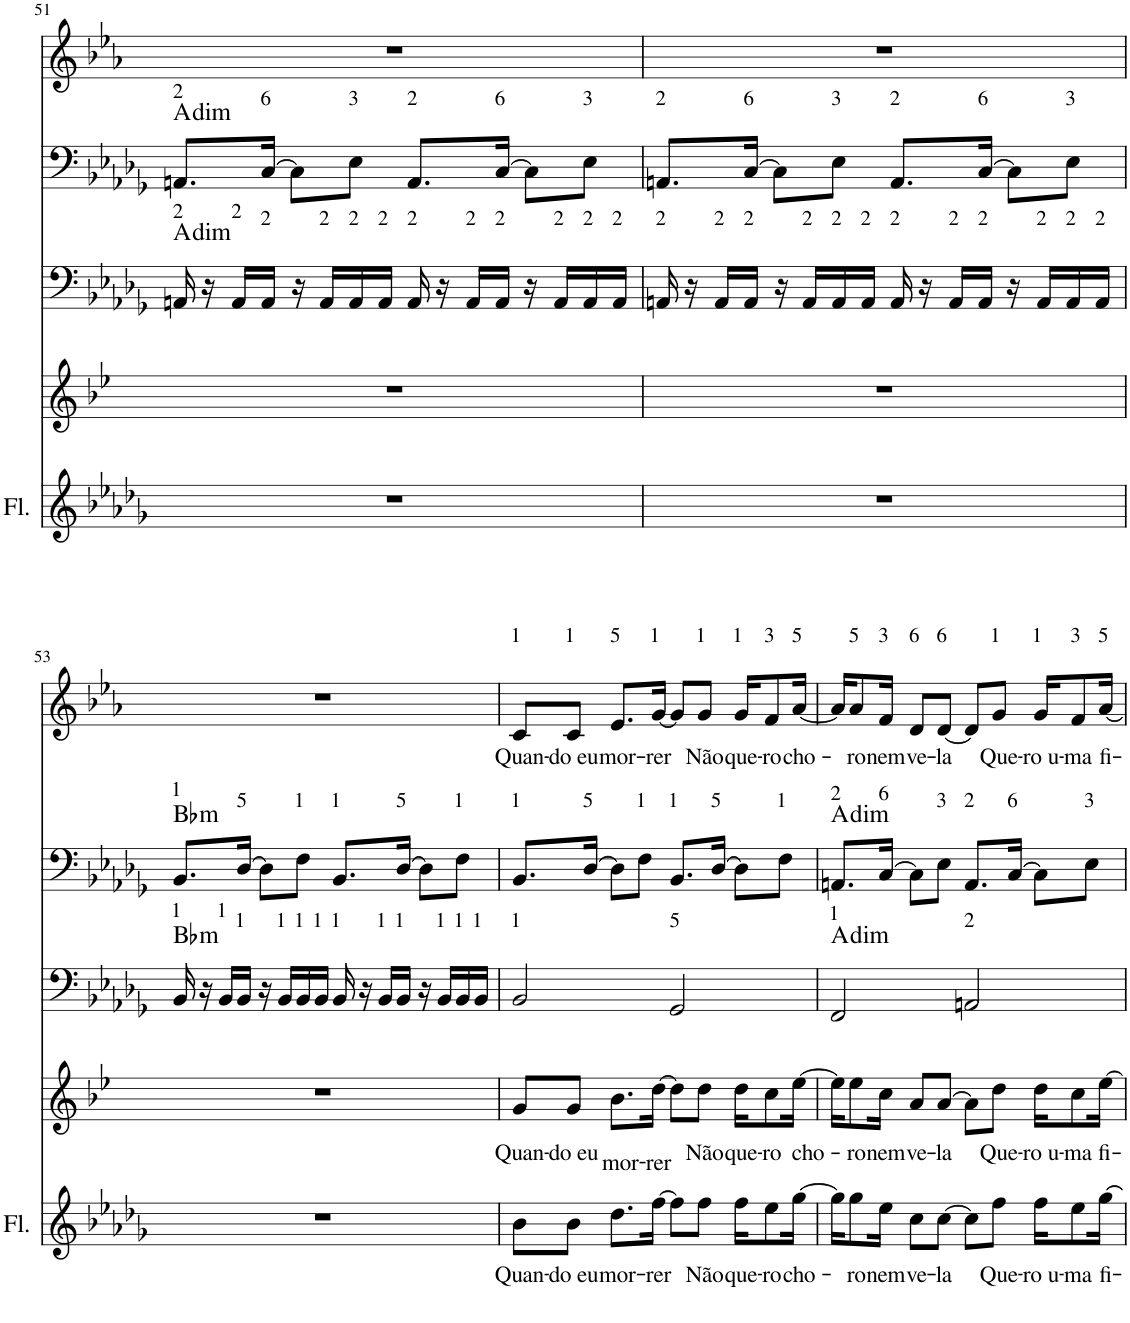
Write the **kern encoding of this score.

**kern	**text	**kern	**text	**kern	**harte	**kern	**harte	**kern	**text
*part5	*part5	*part4	*part4	*part3	*part3	*part2	*part2	*part1	*part1
*staff5	*staff5	*staff4	*staff4	*staff3	*	*staff2	*	*staff1	*staff1
*I"Flauta Transversal	*	*I"Saxofone Alto	*	*I"Tuba	*	*I"Trombone	*	*I"Trompete Bb	*
*I'Fl.	*	*	*	*I'Tba	*	*I'Trb	*	*I'Tpt	*
!!LO:PB:g=z
*clefG2	*	*clefG2	*	*clefF4	*	*clefF4	*	*clefG2	*
*	*	*Trd5c9	*	*	*	*	*	*Trd1c2	*
*k[b-e-a-d-g-]	*	*k[b-e-]	*	*k[b-e-a-d-g-]	*	*k[b-e-a-d-g-]	*	*k[b-e-a-]	*
*M4/4	*	*M4/4	*	*M4/4	*	*M4/4	*	*M4/4	*
=51	=51	=51	=51	=51	=51	=51	=51	=51	=51
!	!	!	!	!	!	!LO:TX:a:t=2	!	!	!
!	!	!	!	!LO:TX:a:t=2	!LO:H:kt=dim	!	!LO:H:kt=dim	!	!
1r	.	1r	.	16AAn/	A:dim	8.AAn/L	A:dim	1r	.
.	.	.	.	16r	.	.	.	.	.
!	!	!	!	!LO:TX:a:t=2	!	!	!	!	!
.	.	.	.	16AA/LL	.	.	.	.	.
!	!	!	!	!	!	!LO:TX:a:t=6	!	!	!
!	!	!	!	!LO:TX:a:t=2	!	!	!	!	!
.	.	.	.	16AA/JJ	.	[16C/Jk	.	.	.
.	.	.	.	16r	.	8C\L]	.	.	.
!	!	!	!	!LO:TX:a:t=2	!	!	!	!	!
.	.	.	.	16AA/LL	.	.	.	.	.
!	!	!	!	!	!	!LO:TX:a:t=3	!	!	!
!	!	!	!	!LO:TX:a:t=2	!	!	!	!	!
.	.	.	.	16AA/	.	8E-\J	.	.	.
!	!	!	!	!LO:TX:a:t=2	!	!	!	!	!
.	.	.	.	16AA/JJ	.	.	.	.	.
!	!	!	!	!	!	!LO:TX:a:t=2	!	!	!
!	!	!	!	!LO:TX:a:t=2	!	!	!	!	!
.	.	.	.	16AA/	.	8.AA/L	.	.	.
.	.	.	.	16r	.	.	.	.	.
!	!	!	!	!LO:TX:a:t=2	!	!	!	!	!
.	.	.	.	16AA/LL	.	.	.	.	.
!	!	!	!	!	!	!LO:TX:a:t=6	!	!	!
!	!	!	!	!LO:TX:a:t=2	!	!	!	!	!
.	.	.	.	16AA/JJ	.	[16C/Jk	.	.	.
.	.	.	.	16r	.	8C\L]	.	.	.
!	!	!	!	!LO:TX:a:t=2	!	!	!	!	!
.	.	.	.	16AA/LL	.	.	.	.	.
!	!	!	!	!	!	!LO:TX:a:t=3	!	!	!
!	!	!	!	!LO:TX:a:t=2	!	!	!	!	!
.	.	.	.	16AA/	.	8E-\J	.	.	.
!	!	!	!	!LO:TX:a:t=2	!	!	!	!	!
.	.	.	.	16AA/JJ	.	.	.	.	.
=52	=52	=52	=52	=52	=52	=52	=52	=52	=52
!	!	!	!	!	!	!LO:TX:a:t=2	!	!	!
!	!	!	!	!LO:TX:a:t=2	!	!	!	!	!
1r	.	1r	.	16AAn/	.	8.AAn/L	.	1r	.
.	.	.	.	16r	.	.	.	.	.
!	!	!	!	!LO:TX:a:t=2	!	!	!	!	!
.	.	.	.	16AA/LL	.	.	.	.	.
!	!	!	!	!	!	!LO:TX:a:t=6	!	!	!
!	!	!	!	!LO:TX:a:t=2	!	!	!	!	!
.	.	.	.	16AA/JJ	.	[16C/Jk	.	.	.
.	.	.	.	16r	.	8C\L]	.	.	.
!	!	!	!	!LO:TX:a:t=2	!	!	!	!	!
.	.	.	.	16AA/LL	.	.	.	.	.
!	!	!	!	!	!	!LO:TX:a:t=3	!	!	!
!	!	!	!	!LO:TX:a:t=2	!	!	!	!	!
.	.	.	.	16AA/	.	8E-\J	.	.	.
!	!	!	!	!LO:TX:a:t=2	!	!	!	!	!
.	.	.	.	16AA/JJ	.	.	.	.	.
!	!	!	!	!	!	!LO:TX:a:t=2	!	!	!
!	!	!	!	!LO:TX:a:t=2	!	!	!	!	!
.	.	.	.	16AA/	.	8.AA/L	.	.	.
.	.	.	.	16r	.	.	.	.	.
!	!	!	!	!LO:TX:a:t=2	!	!	!	!	!
.	.	.	.	16AA/LL	.	.	.	.	.
!	!	!	!	!	!	!LO:TX:a:t=6	!	!	!
!	!	!	!	!LO:TX:a:t=2	!	!	!	!	!
.	.	.	.	16AA/JJ	.	[16C/Jk	.	.	.
.	.	.	.	16r	.	8C\L]	.	.	.
!	!	!	!	!LO:TX:a:t=2	!	!	!	!	!
.	.	.	.	16AA/LL	.	.	.	.	.
!	!	!	!	!	!	!LO:TX:a:t=3	!	!	!
!	!	!	!	!LO:TX:a:t=2	!	!	!	!	!
.	.	.	.	16AA/	.	8E-\J	.	.	.
!	!	!	!	!LO:TX:a:t=2	!	!	!	!	!
.	.	.	.	16AA/JJ	.	.	.	.	.
!!LO:LB:g=z
=53	=53	=53	=53	=53	=53	=53	=53	=53	=53
!	!	!	!	!	!	!LO:TX:a:t=1	!	!	!
!	!	!	!	!LO:TX:a:t=1	!LO:H:kt=m	!	!LO:H:kt=m	!	!
1r	.	1r	.	16BB-/	Bb:min	8.BB-/L	Bb:min	1r	.
.	.	.	.	16r	.	.	.	.	.
!	!	!	!	!LO:TX:a:t=1	!	!	!	!	!
.	.	.	.	16BB-/LL	.	.	.	.	.
!	!	!	!	!	!	!LO:TX:a:t=5	!	!	!
!	!	!	!	!LO:TX:a:t=1	!	!	!	!	!
.	.	.	.	16BB-/JJ	.	[16D-/Jk	.	.	.
.	.	.	.	16r	.	8D-\L]	.	.	.
!	!	!	!	!LO:TX:a:t=1	!	!	!	!	!
.	.	.	.	16BB-/LL	.	.	.	.	.
!	!	!	!	!	!	!LO:TX:a:t=1	!	!	!
!	!	!	!	!LO:TX:a:t=1	!	!	!	!	!
.	.	.	.	16BB-/	.	8F\J	.	.	.
!	!	!	!	!LO:TX:a:t=1	!	!	!	!	!
.	.	.	.	16BB-/JJ	.	.	.	.	.
!	!	!	!	!	!	!LO:TX:a:t=1	!	!	!
!	!	!	!	!LO:TX:a:t=1	!	!	!	!	!
.	.	.	.	16BB-/	.	8.BB-/L	.	.	.
.	.	.	.	16r	.	.	.	.	.
!	!	!	!	!LO:TX:a:t=1	!	!	!	!	!
.	.	.	.	16BB-/LL	.	.	.	.	.
!	!	!	!	!	!	!LO:TX:a:t=5	!	!	!
!	!	!	!	!LO:TX:a:t=1	!	!	!	!	!
.	.	.	.	16BB-/JJ	.	[16D-/Jk	.	.	.
.	.	.	.	16r	.	8D-\L]	.	.	.
!	!	!	!	!LO:TX:a:t=1	!	!	!	!	!
.	.	.	.	16BB-/LL	.	.	.	.	.
!	!	!	!	!	!	!LO:TX:a:t=1	!	!	!
!	!	!	!	!LO:TX:a:t=1	!	!	!	!	!
.	.	.	.	16BB-/	.	8F\J	.	.	.
!	!	!	!	!LO:TX:a:t=1	!	!	!	!	!
.	.	.	.	16BB-/JJ	.	.	.	.	.
=54	=54	=54	=54	=54	=54	=54	=54	=54	=54
!	!	!	!	!	!	!	!	!LO:TX:a:t=1	!
!	!	!	!	!	!	!LO:TX:a:t=1	!	!	!
!	!	!	!	!LO:TX:a:t=1	!	!	!	!	!
!	!LO:LY:b	!	!LO:LY:b	!	!	!	!	!	!LO:LY:b
8b-\L	Quan-	8g/L	Quan-	2BB-/	.	8.BB-/L	.	8c/L	Quan-
!	!	!	!	!	!	!	!	!LO:TX:a:t=1	!
!	!LO:LY:b	!	!LO:LY:b	!	!	!	!	!	!LO:LY:b
8b-\J	-do eu	8g/J	-do eu	.	.	.	.	8c/J	-do eu
!	!	!	!	!	!	!LO:TX:a:t=5	!	!	!
.	.	.	.	.	.	[16D-/Jk	.	.	.
!	!	!	!	!	!	!	!	!LO:TX:a:t=5	!
!	!LO:LY:b	!	!LO:LY:b	!	!	!	!	!	!LO:LY:b
8.dd-\L	mor-	8.b-\L	mor-	.	.	8D-\L]	.	8.e-/L	mor-
!	!	!	!	!	!	!LO:TX:a:t=1	!	!	!
.	.	.	.	.	.	8F\J	.	.	.
!	!	!	!	!	!	!	!	!LO:TX:a:t=1	!
!	!LO:LY:b	!	!LO:LY:b	!	!	!	!	!	!LO:LY:b
[16ff\Jk	-rer	[16dd\Jk	-rer	.	.	.	.	[16g/Jk	-rer
!	!	!	!	!	!	!LO:TX:a:t=1	!	!	!
!	!	!	!	!LO:TX:a:t=5	!	!	!	!	!
8ff\L]	.	8dd\L]	.	2GG-/	.	8.BB-/L	.	8g/L]	.
!	!	!	!	!	!	!	!	!LO:TX:a:t=1	!
!	!LO:LY:b	!	!LO:LY:b	!	!	!	!	!	!LO:LY:b
8ff\J	Não	8dd\J	Não	.	.	.	.	8g/J	Não
!	!	!	!	!	!	!LO:TX:a:t=5	!	!	!
.	.	.	.	.	.	[16D-/Jk	.	.	.
!	!	!	!	!	!	!	!	!LO:TX:a:t=1	!
!	!LO:LY:b	!	!LO:LY:b	!	!	!	!	!	!LO:LY:b
16ff\KL	que-	16dd\KL	que-	.	.	8D-\L]	.	16g/KL	que-
!	!	!	!	!	!	!	!	!LO:TX:a:t=3	!
!	!LO:LY:b	!	!LO:LY:b	!	!	!	!	!	!LO:LY:b
8ee-\	-ro	8cc\	-ro	.	.	.	.	8f/	-ro
!	!	!	!	!	!	!LO:TX:a:t=1	!	!	!
.	.	.	.	.	.	8F\J	.	.	.
!	!	!	!	!	!	!	!	!LO:TX:a:t=5	!
!	!LO:LY:b	!	!LO:LY:b	!	!	!	!	!	!LO:LY:b
[16gg-\Jk	cho-	[16ee-\Jk	cho-	.	.	.	.	[16a-/Jk	cho-
=55	=55	=55	=55	=55	=55	=55	=55	=55	=55
!	!	!	!	!	!	!LO:TX:a:t=2	!	!	!
!	!	!	!	!LO:TX:a:t=1	!LO:H:kt=dim	!	!LO:H:kt=dim	!	!
16gg-\KL]	.	16ee-\KL]	.	2FF/	A:dim	8.AAn/L	A:dim	16a-/KL]	.
!	!	!	!	!	!	!	!	!LO:TX:a:t=5	!
!	!LO:LY:b	!	!LO:LY:b	!	!	!	!	!	!LO:LY:b
8gg-\	-ro	8ee-\	-ro	.	.	.	.	8a-/	-ro
!	!	!	!	!	!	!	!	!LO:TX:a:t=3	!
!	!	!	!	!	!	!LO:TX:a:t=6	!	!	!
!	!LO:LY:b	!	!LO:LY:b	!	!	!	!	!	!LO:LY:b
16ee-\Jk	nem	16cc\Jk	nem	.	.	[16C/Jk	.	16f/Jk	nem
!	!	!	!	!	!	!	!	!LO:TX:a:t=6	!
!	!LO:LY:b	!	!LO:LY:b	!	!	!	!	!	!LO:LY:b
8cc\L	ve-	8a/L	ve-	.	.	8C\L]	.	8d/L	ve-
!	!	!	!	!	!	!	!	!LO:TX:a:t=6	!
!	!	!	!	!	!	!LO:TX:a:t=3	!	!	!
!	!LO:LY:b	!	!LO:LY:b	!	!	!	!	!	!LO:LY:b
[8cc\J	-la	[8a/J	-la	.	.	8E-\J	.	[8d/J	-la
!	!	!	!	!	!	!LO:TX:a:t=2	!	!	!
!	!	!	!	!LO:TX:a:t=2	!	!	!	!	!
8cc\L]	.	8a\L]	.	2AAn/	.	8.AA/L	.	8d/L]	.
!	!	!	!	!	!	!	!	!LO:TX:a:t=1	!
!	!LO:LY:b	!	!LO:LY:b	!	!	!	!	!	!LO:LY:b
8ff\J	Que-	8dd\J	Que-	.	.	.	.	8g/J	Que-
!	!	!	!	!	!	!LO:TX:a:t=6	!	!	!
.	.	.	.	.	.	[16C/Jk	.	.	.
!	!	!	!	!	!	!	!	!LO:TX:a:t=1	!
!	!LO:LY:b	!	!LO:LY:b	!	!	!	!	!	!LO:LY:b
16ff\KL	-ro u-	16dd\KL	-ro u-	.	.	8C\L]	.	16g/KL	-ro u-
!	!	!	!	!	!	!	!	!LO:TX:a:t=3	!
!	!LO:LY:b	!	!LO:LY:b	!	!	!	!	!	!LO:LY:b
8ee-\	-ma	8cc\	-ma	.	.	.	.	8f/	-ma
!	!	!	!	!	!	!LO:TX:a:t=3	!	!	!
.	.	.	.	.	.	8E-\J	.	.	.
!	!	!	!	!	!	!	!	!LO:TX:a:t=5	!
!	!LO:LY:b	!	!LO:LY:b	!	!	!	!	!	!LO:LY:b
[16gg-\Jk	fi-	[16ee-\Jk	fi-	.	.	.	.	[16a-/Jk	fi-
=	=	=	=	=	=	=	=	=	=
*-	*-	*-	*-	*-	*-	*-	*-	*-	*-
